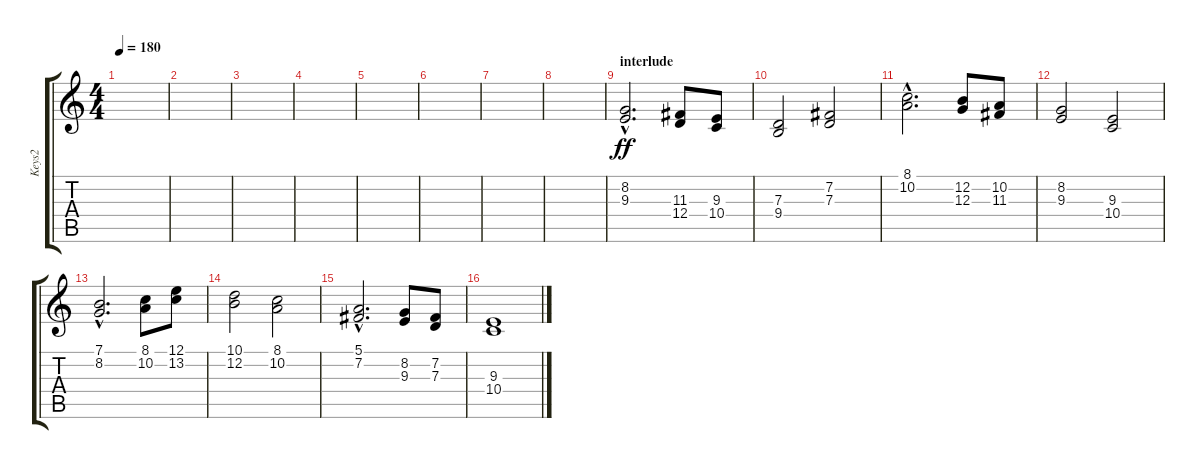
\track ("Keys2" "Keys2") {instrument stringensemble1}
\staff {score tabs}
\tuning (E4 B3 G3 D3 A2 E2) {hide}
\ts (4 4)
\tempo 180
\clef g2
\ks c
|
|
|
|
|
|
|
|
\section ("" "interlude")
(8.2{hac} 9.3{hac}).2{d dy ff volume 13} (11.3 12.4).8 (9.3 10.4).8 |
(7.3 9.4).2 (7.2 7.3).2 |
(8.1{hac} 10.2{hac}).2{d} (12.2 12.3).8 (10.2 11.3).8 |
(8.2 9.3).2 (9.3 10.4).2 |
(7.1{hac} 8.2{hac}).2{d} (8.1 10.2).8 (12.1 13.2).8 |
(10.1 12.2).2 (8.1 10.2).2 |
(5.1{hac} 7.2{hac}).2{d} (8.2 9.3).8 (7.2 7.3).8 |
(9.3 10.4).1
